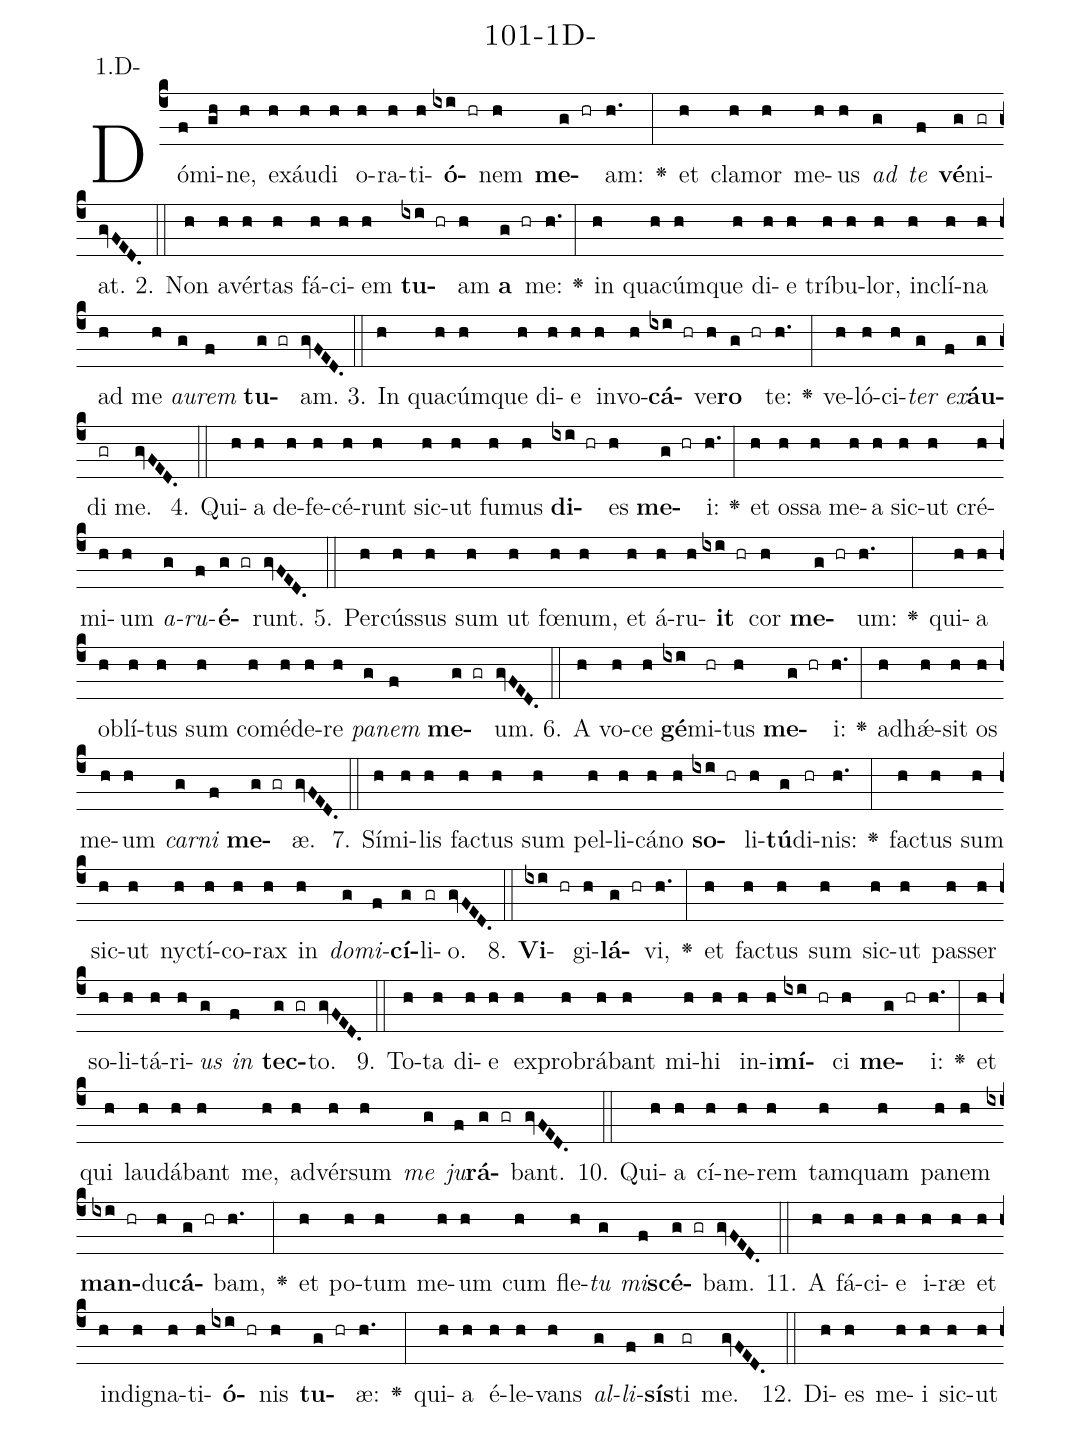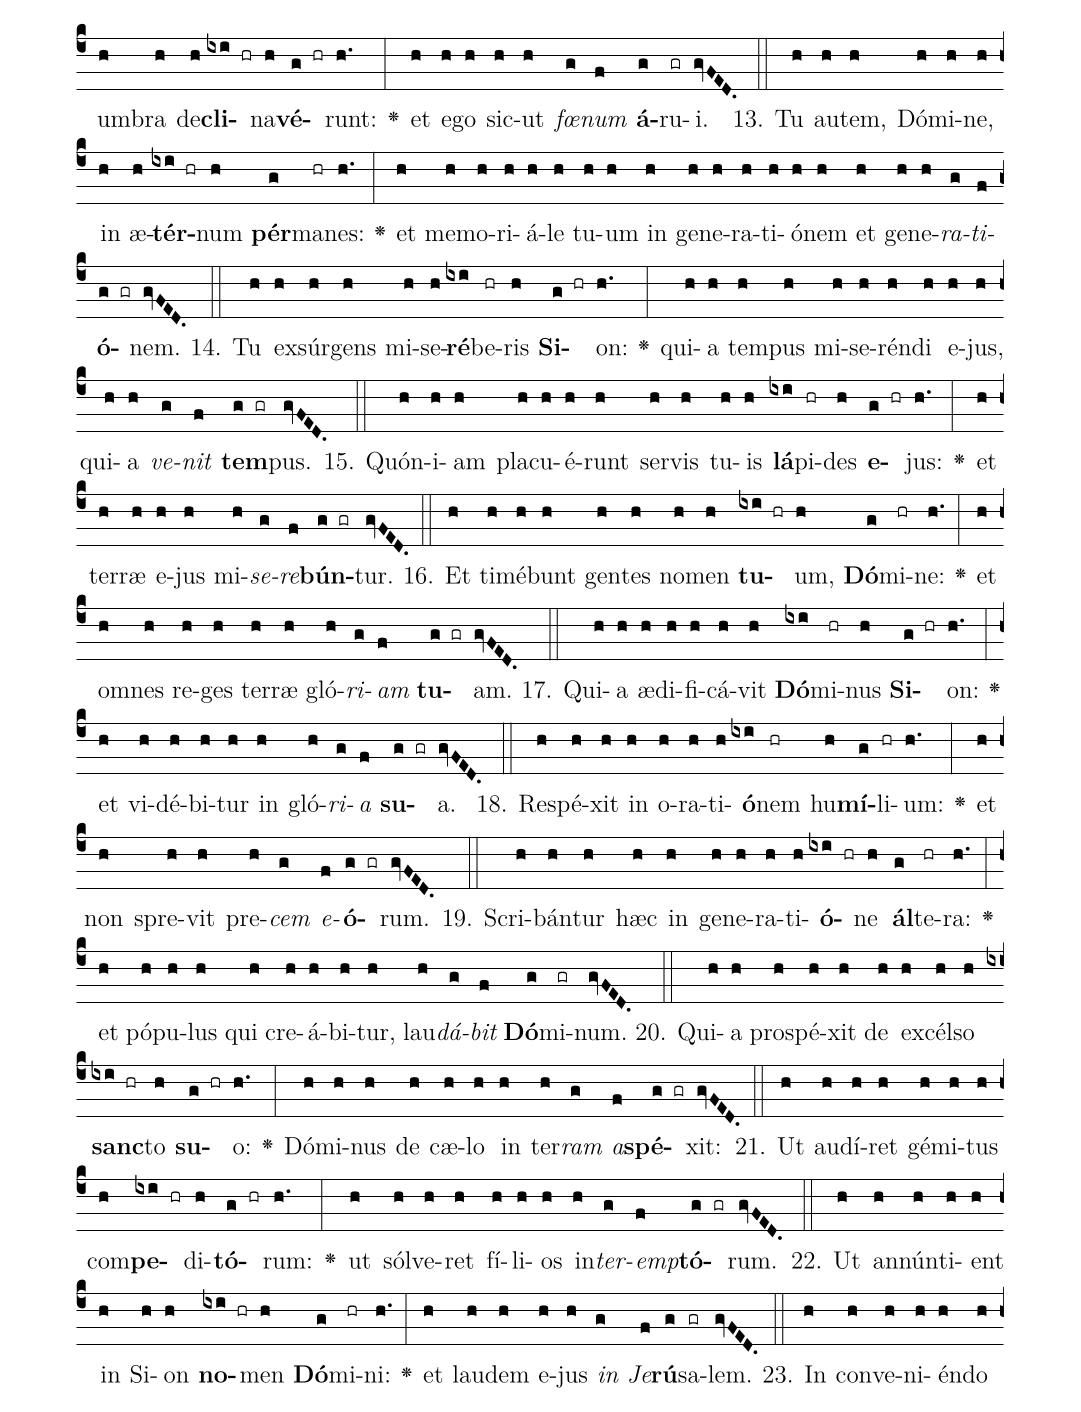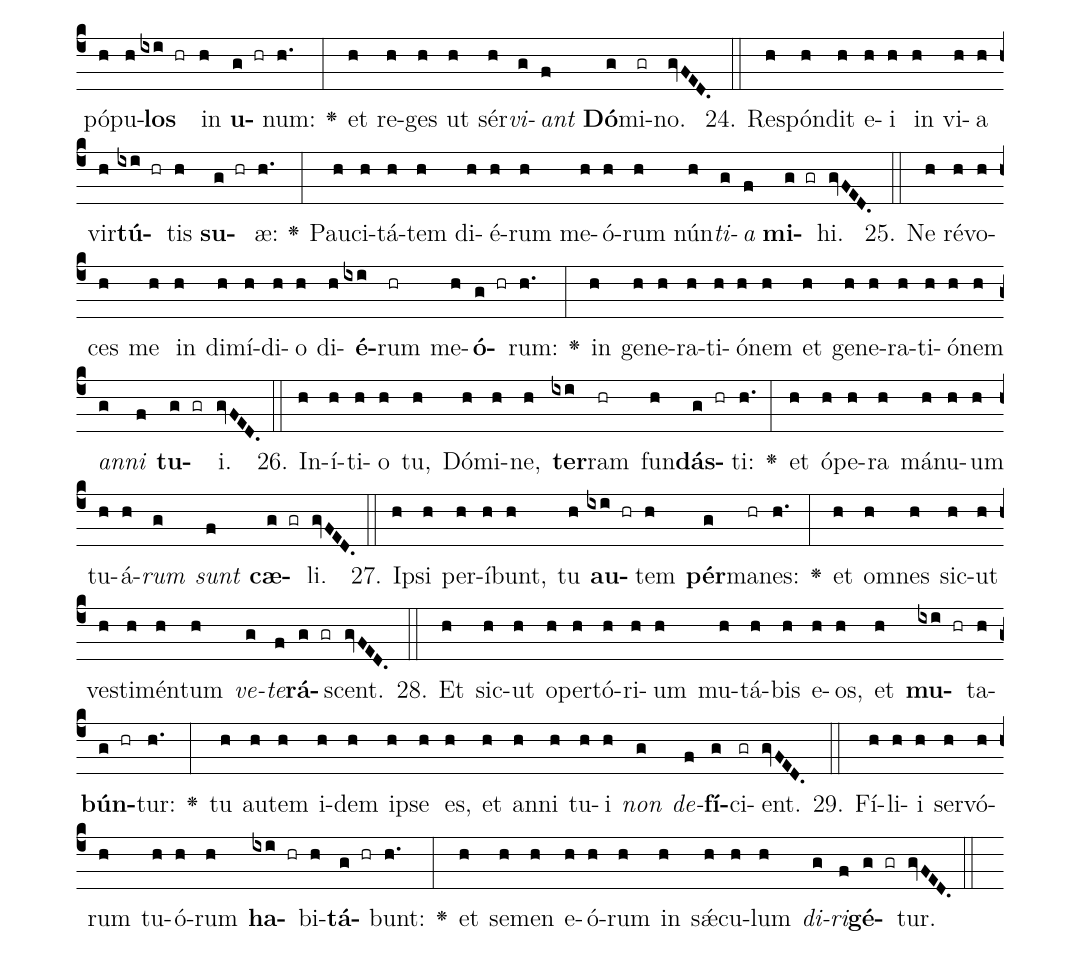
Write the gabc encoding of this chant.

name: 101-1D-;
annotation: 1.D-;
%%
(c4)Dó(f)mi(gh)ne,(h) ex(h)áu(h)di(h) o(h)ra(h)ti(h)<b>ó</b>(ixi hr)nem(h) <b>me</b>(g hr)am:(h.) <v>\greheightstar</v>(:) et(h) cla(h)mor(h) me(h)us(h) <i>ad</i>(g) <i>te</i>(f) <b>vé</b>(g)ni(gr)at.(gvFED.) (::)
2. Non(h) a(h)vér(h)tas(h) fá(h)ci(h)em(h) <b>tu</b>(ixi hr)am(h) <b>a</b>(g hr) me:(h.) <v>\greheightstar</v>(:) in(h) qua(h)cúm(h)que(h) di(h)e(h) trí(h)bu(h)lor,(h) in(h)clí(h)na(h) ad(h) me(h) <i>au</i>(g)<i>rem</i>(f) <b>tu</b>(g gr)am.(gvFED.) (::)
3. In(h) qua(h)cúm(h)que(h) di(h)e(h) in(h)vo(h)<b>cá</b>(ixi hr)ve(h)<b>ro</b>(g hr) te:(h.) <v>\greheightstar</v>(:) ve(h)ló(h)ci(h)<i>ter</i>(g) <i>ex</i>(f)<b>áu</b>(g)di(gr) me.(gvFED.) (::)
4. Qui(h)a(h) de(h)fe(h)cé(h)runt(h) sic(h)ut(h) fu(h)mus(h) <b>di</b>(ixi hr)es(h) <b>me</b>(g hr)i:(h.) <v>\greheightstar</v>(:) et(h) os(h)sa(h) me(h)a(h) sic(h)ut(h) cré(h)mi(h)um(h) <i>a</i>(g)<i>ru</i>(f)<b>é</b>(g gr)runt.(gvFED.) (::)
5. Per(h)cús(h)sus(h) sum(h) ut(h) fœ(h)num,(h) et(h) á(h)ru(h)<b>it</b>(ixi hr) cor(h) <b>me</b>(g hr)um:(h.) <v>\greheightstar</v>(:) qui(h)a(h) ob(h)lí(h)tus(h) sum(h) com(h)é(h)de(h)re(h) <i>pa</i>(g)<i>nem</i>(f) <b>me</b>(g gr)um.(gvFED.) (::)
6. A(h) vo(h)ce(h) <b>gé</b>(ixi)mi(hr)tus(h) <b>me</b>(g hr)i:(h.) <v>\greheightstar</v>(:) ad(h)hǽ(h)sit(h) os(h) me(h)um(h) <i>car</i>(g)<i>ni</i>(f) <b>me</b>(g gr)æ.(gvFED.) (::)
7. Sí(h)mi(h)lis(h) fac(h)tus(h) sum(h) pel(h)li(h)cá(h)no(h) <b>so</b>(ixi hr)li(h)<b>tú</b>(g)di(hr)nis:(h.) <v>\greheightstar</v>(:) fac(h)tus(h) sum(h) sic(h)ut(h) nyc(h)tí(h)co(h)rax(h) in(h) <i>do</i>(g)<i>mi</i>(f)<b>cí</b>(g)li(gr)o.(gvFED.) (::)
8. <b>Vi</b>(ixi hr)gi(h)<b>lá</b>(g hr)vi,(h.) <v>\greheightstar</v>(:) et(h) fac(h)tus(h) sum(h) sic(h)ut(h) pas(h)ser(h) so(h)li(h)tá(h)ri(h)<i>us</i>(g) <i>in</i>(f) <b>tec</b>(g gr)to.(gvFED.) (::)
9. To(h)ta(h) di(h)e(h) ex(h)pro(h)brá(h)bant(h) mi(h)hi(h) in(h)i(h)<b>mí</b>(ixi hr)ci(h) <b>me</b>(g hr)i:(h.) <v>\greheightstar</v>(:) et(h) qui(h) lau(h)dá(h)bant(h) me,(h) ad(h)vér(h)sum(h) <i>me</i>(g) <i>ju</i>(f)<b>rá</b>(g gr)bant.(gvFED.) (::)
10. Qui(h)a(h) cí(h)ne(h)rem(h) tam(h)quam(h) pa(h)nem(h) <b>man</b>(ixi hr)du(h)<b>cá</b>(g hr)bam,(h.) <v>\greheightstar</v>(:) et(h) po(h)tum(h) me(h)um(h) cum(h) fle(h)<i>tu</i>(g) <i>mi</i>(f)<b>scé</b>(g gr)bam.(gvFED.) (::)
11. A(h) fá(h)ci(h)e(h) i(h)ræ(h) et(h) in(h)di(h)gna(h)ti(h)<b>ó</b>(ixi hr)nis(h) <b>tu</b>(g hr)æ:(h.) <v>\greheightstar</v>(:) qui(h)a(h) é(h)le(h)vans(h) <i>al</i>(g)<i>li</i>(f)<b>sís</b>(g)ti(gr) me.(gvFED.) (::)
12. Di(h)es(h) me(h)i(h) sic(h)ut(h) um(h)bra(h) de(h)<b>cli</b>(ixi hr)na(h)<b>vé</b>(g hr)runt:(h.) <v>\greheightstar</v>(:) et(h) e(h)go(h) sic(h)ut(h) <i>fœ</i>(g)<i>num</i>(f) <b>á</b>(g)ru(gr)i.(gvFED.) (::)
13. Tu(h) au(h)tem,(h) Dó(h)mi(h)ne,(h) in(h) æ(h)<b>tér</b>(ixi hr)num(h) <b>pér</b>(g)ma(hr)nes:(h.) <v>\greheightstar</v>(:) et(h) me(h)mo(h)ri(h)á(h)le(h) tu(h)um(h) in(h) ge(h)ne(h)ra(h)ti(h)ó(h)nem(h) et(h) ge(h)ne(h)<i>ra</i>(g)<i>ti</i>(f)<b>ó</b>(g gr)nem.(gvFED.) (::)
14. Tu(h) ex(h)súr(h)gens(h) mi(h)se(h)<b>ré</b>(ixi)be(hr)ris(h) <b>Si</b>(g hr)on:(h.) <v>\greheightstar</v>(:) qui(h)a(h) tem(h)pus(h) mi(h)se(h)rén(h)di(h) e(h)jus,(h) qui(h)a(h) <i>ve</i>(g)<i>nit</i>(f) <b>tem</b>(g gr)pus.(gvFED.) (::)
15. Quón(h)i(h)am(h) pla(h)cu(h)é(h)runt(h) ser(h)vis(h) tu(h)is(h) <b>lá</b>(ixi)pi(hr)des(h) <b>e</b>(g hr)jus:(h.) <v>\greheightstar</v>(:) et(h) ter(h)ræ(h) e(h)jus(h) mi(h)<i>se</i>(g)<i>re</i>(f)<b>bún</b>(g gr)tur.(gvFED.) (::)
16. Et(h) ti(h)mé(h)bunt(h) gen(h)tes(h) no(h)men(h) <b>tu</b>(ixi hr)um,(h) <b>Dó</b>(g)mi(hr)ne:(h.) <v>\greheightstar</v>(:) et(h) om(h)nes(h) re(h)ges(h) ter(h)ræ(h) gló(h)<i>ri</i>(g)<i>am</i>(f) <b>tu</b>(g gr)am.(gvFED.) (::)
17. Qui(h)a(h) æ(h)di(h)fi(h)cá(h)vit(h) <b>Dó</b>(ixi)mi(hr)nus(h) <b>Si</b>(g hr)on:(h.) <v>\greheightstar</v>(:) et(h) vi(h)dé(h)bi(h)tur(h) in(h) gló(h)<i>ri</i>(g)<i>a</i>(f) <b>su</b>(g gr)a.(gvFED.) (::)
18. Re(h)spé(h)xit(h) in(h) o(h)ra(h)ti(h)<b>ó</b>(ixi)nem(hr) hu(h)<b>mí</b>(g)li(hr)um:(h.) <v>\greheightstar</v>(:) et(h) non(h) spre(h)vit(h) pre(h)<i>cem</i>(g) <i>e</i>(f)<b>ó</b>(g gr)rum.(gvFED.) (::)
19. Scri(h)bán(h)tur(h) hæc(h) in(h) ge(h)ne(h)ra(h)ti(h)<b>ó</b>(ixi hr)ne(h) <b>ál</b>(g)te(hr)ra:(h.) <v>\greheightstar</v>(:) et(h) pó(h)pu(h)lus(h) qui(h) cre(h)á(h)bi(h)tur,(h) lau(h)<i>dá</i>(g)<i>bit</i>(f) <b>Dó</b>(g)mi(gr)num.(gvFED.) (::)
20. Qui(h)a(h) pro(h)spé(h)xit(h) de(h) ex(h)cél(h)so(h) <b>sanc</b>(ixi hr)to(h) <b>su</b>(g hr)o:(h.) <v>\greheightstar</v>(:) Dó(h)mi(h)nus(h) de(h) cæ(h)lo(h) in(h) ter(h)<i>ram</i>(g) <i>a</i>(f)<b>spé</b>(g gr)xit:(gvFED.) (::)
21. Ut(h) au(h)dí(h)ret(h) gé(h)mi(h)tus(h) com(h)<b>pe</b>(ixi hr)di(h)<b>tó</b>(g hr)rum:(h.) <v>\greheightstar</v>(:) ut(h) sól(h)ve(h)ret(h) fí(h)li(h)os(h) in(h)<i>ter</i>(g)<i>emp</i>(f)<b>tó</b>(g gr)rum.(gvFED.) (::)
22. Ut(h) an(h)nún(h)ti(h)ent(h) in(h) Si(h)on(h) <b>no</b>(ixi hr)men(h) <b>Dó</b>(g)mi(hr)ni:(h.) <v>\greheightstar</v>(:) et(h) lau(h)dem(h) e(h)jus(h) <i>in</i>(g) <i>Je</i>(f)<b>rú</b>(g)sa(gr)lem.(gvFED.) (::)
23. In(h) con(h)ve(h)ni(h)én(h)do(h) pó(h)pu(h)<b>los</b>(ixi hr) in(h) <b>u</b>(g hr)num:(h.) <v>\greheightstar</v>(:) et(h) re(h)ges(h) ut(h) sér(h)<i>vi</i>(g)<i>ant</i>(f) <b>Dó</b>(g)mi(gr)no.(gvFED.) (::)
24. Re(h)spón(h)dit(h) e(h)i(h) in(h) vi(h)a(h) vir(h)<b>tú</b>(ixi hr)tis(h) <b>su</b>(g hr)æ:(h.) <v>\greheightstar</v>(:) Pau(h)ci(h)tá(h)tem(h) di(h)é(h)rum(h) me(h)ó(h)rum(h) nún(h)<i>ti</i>(g)<i>a</i>(f) <b>mi</b>(g gr)hi.(gvFED.) (::)
25. Ne(h) ré(h)vo(h)ces(h) me(h) in(h) di(h)mí(h)di(h)o(h) di(h)<b>é</b>(ixi)rum(hr) me(h)<b>ó</b>(g hr)rum:(h.) <v>\greheightstar</v>(:) in(h) ge(h)ne(h)ra(h)ti(h)ó(h)nem(h) et(h) ge(h)ne(h)ra(h)ti(h)ó(h)nem(h) <i>an</i>(g)<i>ni</i>(f) <b>tu</b>(g gr)i.(gvFED.) (::)
26. In(h)í(h)ti(h)o(h) tu,(h) Dó(h)mi(h)ne,(h) <b>ter</b>(ixi)ram(hr) fun(h)<b>dás</b>(g hr)ti:(h.) <v>\greheightstar</v>(:) et(h) ó(h)pe(h)ra(h) má(h)nu(h)um(h) tu(h)á(h)<i>rum</i>(g) <i>sunt</i>(f) <b>cæ</b>(g gr)li.(gvFED.) (::)
27. Ip(h)si(h) per(h)í(h)bunt,(h) tu(h) <b>au</b>(ixi hr)tem(h) <b>pér</b>(g)ma(hr)nes:(h.) <v>\greheightstar</v>(:) et(h) om(h)nes(h) sic(h)ut(h) ves(h)ti(h)mén(h)tum(h) <i>ve</i>(g)<i>te</i>(f)<b>rá</b>(g gr)scent.(gvFED.) (::)
28. Et(h) sic(h)ut(h) o(h)per(h)tó(h)ri(h)um(h) mu(h)tá(h)bis(h) e(h)os,(h) et(h) <b>mu</b>(ixi hr)ta(h)<b>bún</b>(g hr)tur:(h.) <v>\greheightstar</v>(:) tu(h) au(h)tem(h) i(h)dem(h) ip(h)se(h) es,(h) et(h) an(h)ni(h) tu(h)i(h) <i>non</i>(g) <i>de</i>(f)<b>fí</b>(g)ci(gr)ent.(gvFED.) (::)
29. Fí(h)li(h)i(h) ser(h)vó(h)rum(h) tu(h)ó(h)rum(h) <b>ha</b>(ixi hr)bi(h)<b>tá</b>(g hr)bunt:(h.) <v>\greheightstar</v>(:) et(h) se(h)men(h) e(h)ó(h)rum(h) in(h) sǽ(h)cu(h)lum(h) <i>di</i>(g)<i>ri</i>(f)<b>gé</b>(g gr)tur.(gvFED.) (::)
